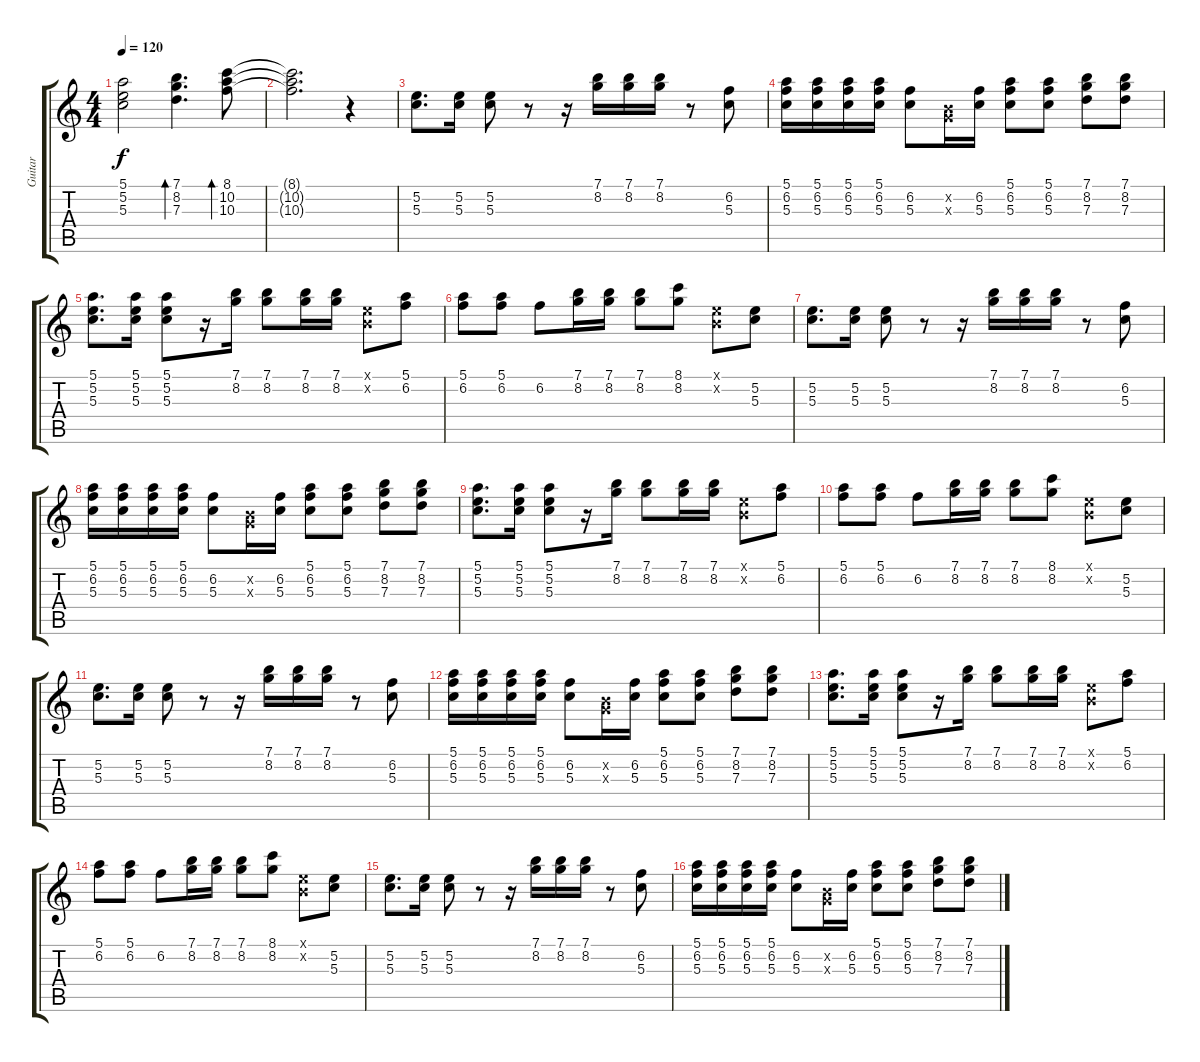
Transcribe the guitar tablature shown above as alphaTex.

\track ("Guitar" "Guitar") {instrument electricguitarclean}
\staff {score tabs}
\tuning (E4 B3 G3 D3 A2 E2) {hide}
\ts (4 4)
\tempo 120
\clef g2
\ks c
(5.1 5.2 5.3).2{dy f} (7.1 8.2 7.3).4{d bd 480} (8.1 10.2 10.3).8{bd 480} |
(8.1{t} 10.2{t} 10.3{t}).2{d} r.4 |
(5.2 5.3).8{d} (5.2 5.3).16 (5.2 5.3).8 r.8 r.16 (7.1 8.2).16 (7.1 8.2).16 (7.1 8.2).16 r.8 (6.2 5.3).8 |
(5.1 6.2 5.3).16 (5.1 6.2 5.3).16 (5.1 6.2 5.3).16 (5.1 6.2 5.3).16 (6.2 5.3).8 (0.2{x} 0.3{x}).16 (6.2 5.3).16 (5.1 6.2 5.3).8 (5.1 6.2 5.3).8 (7.1 8.2 7.3).8 (7.1 8.2 7.3).8 |
(5.1 5.2 5.3).8{d} (5.1 5.2 5.3).16 (5.1 5.2 5.3).8 r.16 (7.1 8.2).16 (7.1 8.2).8 (7.1 8.2).16 (7.1 8.2).16 (0.1{x} 0.2{x}).8 (5.1 6.2).8 |
(5.1 6.2).8 (5.1 6.2).8 6.2.8 (7.1 8.2).16 (7.1 8.2).16 (7.1 8.2).8 (8.1 8.2).8 (0.1{x} 0.2{x}).8 (5.2 5.3).8 |
(5.2 5.3).8{d} (5.2 5.3).16 (5.2 5.3).8 r.8 r.16 (7.1 8.2).16 (7.1 8.2).16 (7.1 8.2).16 r.8 (6.2 5.3).8 |
(5.1 6.2 5.3).16 (5.1 6.2 5.3).16 (5.1 6.2 5.3).16 (5.1 6.2 5.3).16 (6.2 5.3).8 (0.2{x} 0.3{x}).16 (6.2 5.3).16 (5.1 6.2 5.3).8 (5.1 6.2 5.3).8 (7.1 8.2 7.3).8 (7.1 8.2 7.3).8 |
(5.1 5.2 5.3).8{d} (5.1 5.2 5.3).16 (5.1 5.2 5.3).8 r.16 (7.1 8.2).16 (7.1 8.2).8 (7.1 8.2).16 (7.1 8.2).16 (0.1{x} 0.2{x}).8 (5.1 6.2).8 |
(5.1 6.2).8 (5.1 6.2).8 6.2.8 (7.1 8.2).16 (7.1 8.2).16 (7.1 8.2).8 (8.1 8.2).8 (0.1{x} 0.2{x}).8 (5.2 5.3).8 |
(5.2 5.3).8{d} (5.2 5.3).16 (5.2 5.3).8 r.8 r.16 (7.1 8.2).16 (7.1 8.2).16 (7.1 8.2).16 r.8 (6.2 5.3).8 |
(5.1 6.2 5.3).16 (5.1 6.2 5.3).16 (5.1 6.2 5.3).16 (5.1 6.2 5.3).16 (6.2 5.3).8 (0.2{x} 0.3{x}).16 (6.2 5.3).16 (5.1 6.2 5.3).8 (5.1 6.2 5.3).8 (7.1 8.2 7.3).8 (7.1 8.2 7.3).8 |
(5.1 5.2 5.3).8{d} (5.1 5.2 5.3).16 (5.1 5.2 5.3).8 r.16 (7.1 8.2).16 (7.1 8.2).8 (7.1 8.2).16 (7.1 8.2).16 (0.1{x} 0.2{x}).8 (5.1 6.2).8 |
(5.1 6.2).8 (5.1 6.2).8 6.2.8 (7.1 8.2).16 (7.1 8.2).16 (7.1 8.2).8 (8.1 8.2).8 (0.1{x} 0.2{x}).8 (5.2 5.3).8 |
(5.2 5.3).8{d} (5.2 5.3).16 (5.2 5.3).8 r.8 r.16 (7.1 8.2).16 (7.1 8.2).16 (7.1 8.2).16 r.8 (6.2 5.3).8 |
(5.1 6.2 5.3).16 (5.1 6.2 5.3).16 (5.1 6.2 5.3).16 (5.1 6.2 5.3).16 (6.2 5.3).8 (0.2{x} 0.3{x}).16 (6.2 5.3).16 (5.1 6.2 5.3).8 (5.1 6.2 5.3).8 (7.1 8.2 7.3).8 (7.1 8.2 7.3).8
